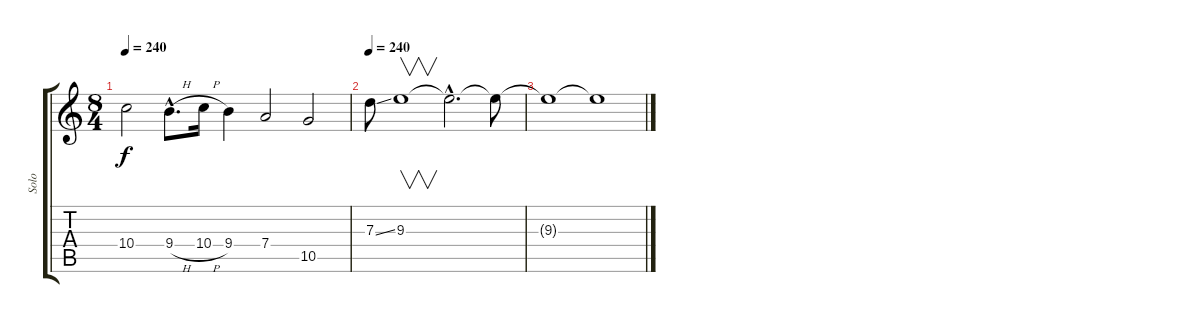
\track ("Solo" "Solo") {instrument acousticguitarsteel}
\staff {score tabs}
\tuning (E4 B3 G3 D3 A2 E2) {hide}
\ts (8 4)
\tempo 240
\clef g2
\ks c
10.4.2{dy f} 9.4{h hac}.8{d} 10.4{h}.16 9.4.4 7.4.2 10.5.2 |
\tempo 240
7.3{ss}.8 9.3.1{v} 9.3{hac t}.2{d} 9.3{t}.8 |
9.3{t}.1 9.3{t}.1
